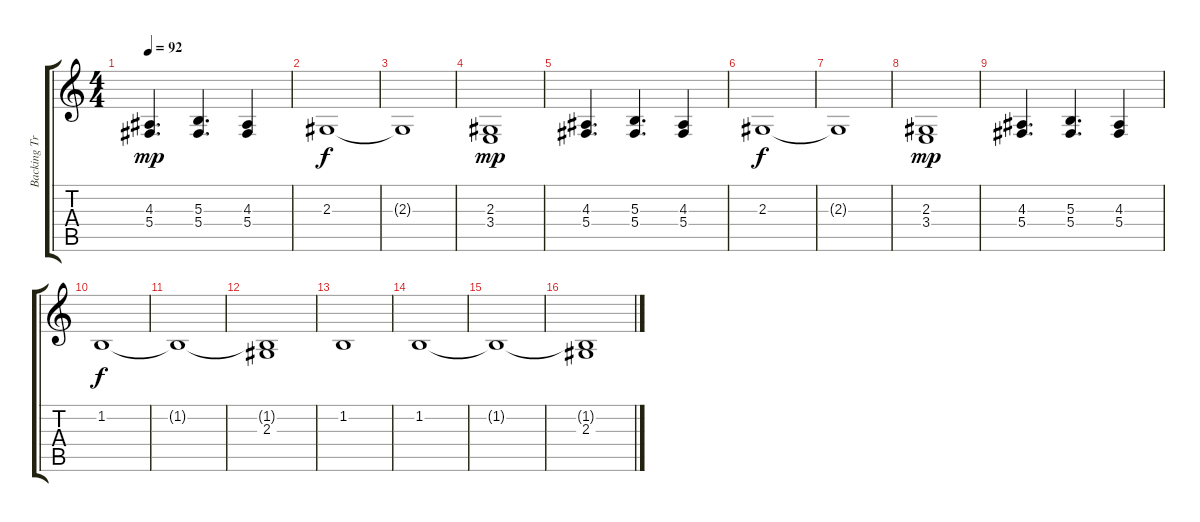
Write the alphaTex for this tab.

\track ("Backing Track" "Backing Tr") {instrument stringensemble1}
\staff {score tabs}
\tuning (Eb4 Bb3 Gb3 Db3 Ab2 Eb2) {hide}
\ts (4 4)
\tempo 92
\clef g2
\ks c
(4.3 5.4).4{d dy mp} (5.3 5.4).4{d} (4.3 5.4).4 |
2.3.1{dy f} |
2.3{t}.1 |
(2.3 3.4).1{dy mp} |
(4.3 5.4).4{d} (5.3 5.4).4{d} (4.3 5.4).4 |
2.3.1{dy f} |
2.3{t}.1 |
(2.3 3.4).1{dy mp} |
(4.3 5.4).4{d} (5.3 5.4).4{d} (4.3 5.4).4 |
1.2.1{dy f} |
1.2{t}.1 |
(1.2{t} 2.3).1 |
1.2.1 |
1.2.1 |
1.2{t}.1 |
(1.2{t} 2.3).1
